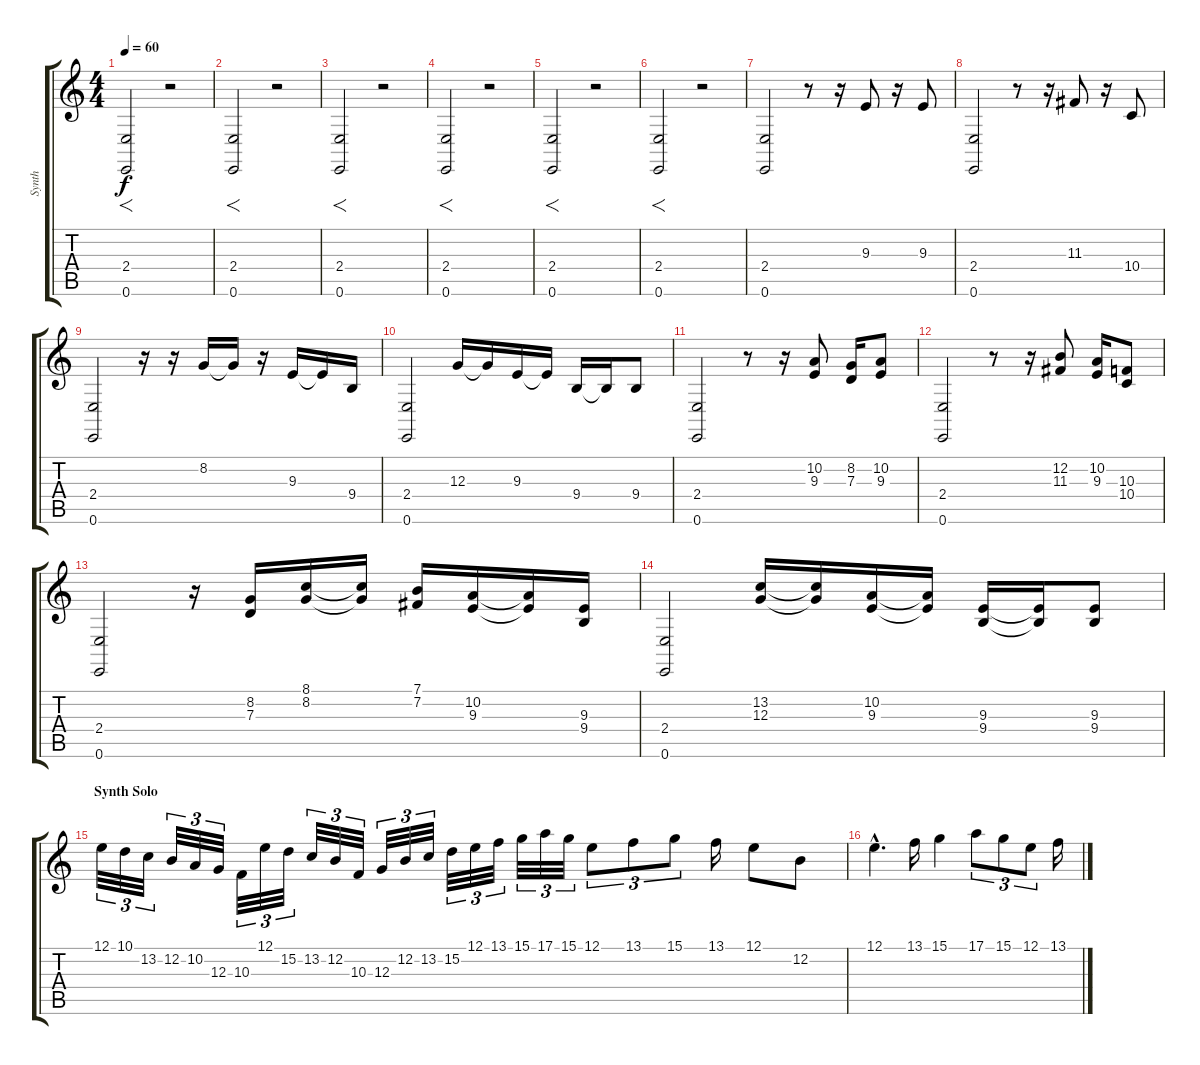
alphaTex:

\track ("Synth" "Synth") {instrument drawbarorgan}
\staff {score tabs}
\tuning (E4 B3 G3 D3 A2 E2) {hide}
\ts (4 4)
\tempo 60
\clef g2
\ks c
(2.4 0.6).2{f dy f instrument drawbarorgan} r.2 |
(2.4 0.6).2{f} r.2 |
(2.4 0.6).2{f} r.2 |
(2.4 0.6).2{f} r.2 |
(2.4 0.6).2{f} r.2 |
(2.4 0.6).2{f} r.2 |
(2.4 0.6).2 r.8 r.16 9.3.8 r.16 9.3.8 |
(2.4 0.6).2 r.8 r.16 11.3.8 r.16 10.4.8 |
(2.4 0.6).2 r.16 r.16 8.2.16 8.2{t}.16 r.16 9.3.16 9.3{t}.16 9.4.16 |
(2.4 0.6).2 12.3.16 12.3{t}.16 9.3.16 9.3{t}.16 9.4.16 9.4{t}.16 9.4.8 |
(2.4 0.6).2 r.8 r.16 (10.2 9.3).8 (8.2 7.3).16 (10.2 9.3).8 |
(2.4 0.6).2 r.8 r.16 (12.2 11.3).8 (10.2 9.3).16 (10.3 10.4).8 |
(2.4 0.6).2 r.16 (8.2 7.3).16 (8.1 8.2).16 (8.1{t} 8.2{t}).16 (7.1 7.2).16 (10.2 9.3).16 (10.2{t} 9.3{t}).16 (9.3 9.4).16 |
(2.4 0.6).2 (13.2 12.3).16 (13.2{t} 12.3{t}).16 (10.2 9.3).16 (10.2{t} 9.3{t}).16 (9.3 9.4).16 (9.3{t} 9.4{t}).16 (9.3 9.4).8 |
\section ("" "Synth Solo")
12.1.32{tu (3 2)} 10.1.32{tu (3 2)} 13.2.32{tu (3 2)} 12.2.32{tu (3 2)} 10.2.32{tu (3 2)} 12.3.32{tu (3 2)} 10.3.32{tu (3 2)} 12.1.32{tu (3 2)} 15.2.32{tu (3 2)} 13.2.32{tu (3 2)} 12.2.32{tu (3 2)} 10.3.32{tu (3 2)} 12.3.32{tu (3 2)} 12.2.32{tu (3 2)} 13.2.32{tu (3 2)} 15.2.32{tu (3 2)} 12.1.32{tu (3 2)} 13.1.32{tu (3 2)} 15.1.32{tu (3 2)} 17.1.32{tu (3 2)} 15.1.32{tu (3 2)} 12.1.8{tu (3 2)} 13.1.8{tu (3 2)} 15.1.8{tu (3 2)} 13.1.16 12.1.8 12.2.8 |
12.1{hac}.4{d} 13.1.16 15.1.4 17.1.8{tu (3 2)} 15.1.8{tu (3 2)} 12.1.8{tu (3 2)} 13.1.16
